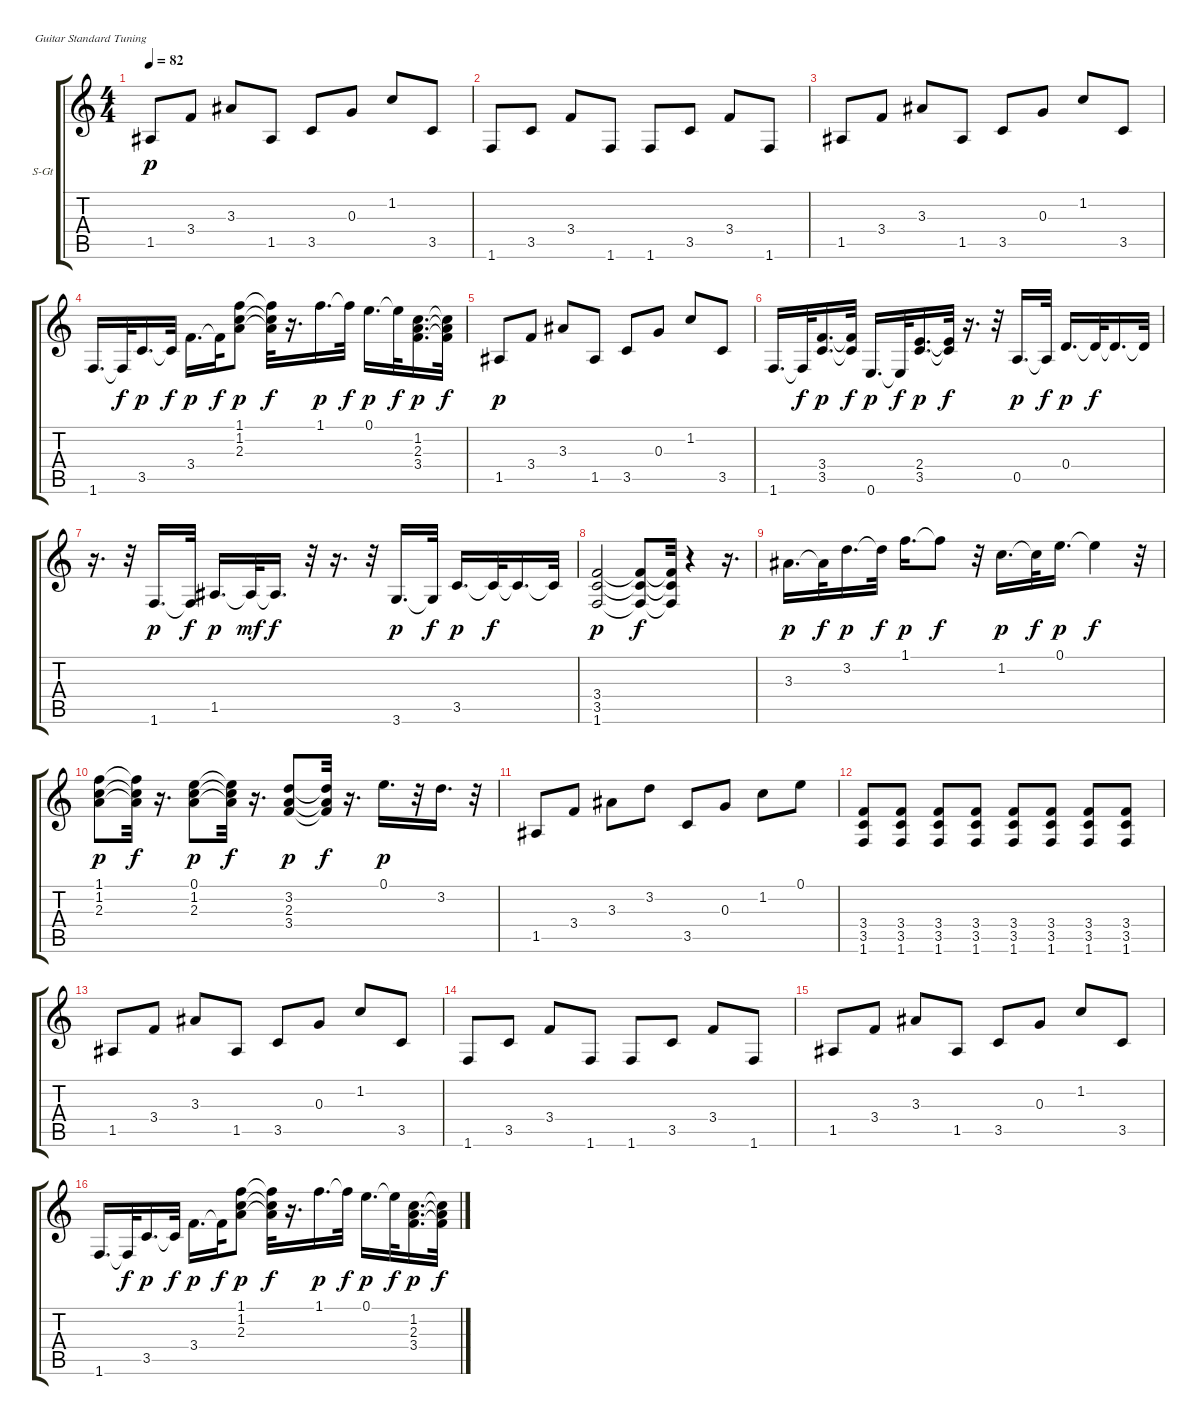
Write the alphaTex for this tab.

\bracketExtendMode groupsimilarinstruments
\firstSystemTrackNameOrientation horizontal
\otherSystemsTrackNameOrientation horizontal
\track ("木吉他" "S-Gt") {instrument acousticguitarsteel}
\staff {score tabs}
\tuning (E4 B3 G3 D3 A2 E2)
\ts (4 4)
\tempo 82
\clef g2
\ks c
1.5.8{dy p} 3.4.8 3.3.8 1.5.8 3.5.8 0.3.8 1.2.8 3.5.8 |
1.6.8 3.5.8 3.4.8 1.6.8 1.6.8 3.5.8 3.4.8 1.6.8 |
1.5.8 3.4.8 3.3.8 1.5.8 3.5.8 0.3.8 1.2.8 3.5.8 |
1.6.16{d} 1.6{t}.32{dy f} 3.5.16{d dy p} 3.5{t}.32{dy f} 3.4.16{d dy p} 3.4{t}.32{dy f} (1.1 1.2 2.3).8{dy p} (1.1{t} 1.2{t} 2.3{t}).32{dy f} r.16{d} 1.1.16{d dy p} 1.1{t}.32{dy f} 0.1.16{d dy p} 0.1{t}.32{dy f} (1.2 2.3 3.4).16{d dy p} (1.2{t} 2.3{t} 3.4{t}).32{dy f} |
1.5.8{dy p} 3.4.8 3.3.8 1.5.8 3.5.8 0.3.8 1.2.8 3.5.8 |
1.6.16{d} 1.6{t}.32{dy f} (3.4 3.5).16{d dy p} (3.4{t} 3.5{t}).32{dy f} 0.6.16{d dy p} 0.6{t}.32{dy f} (2.4 3.5).16{d dy p} (2.4{t} 3.5{t}).32{dy f} r.16{d} r.32 0.5.16{d dy p} 0.5{t}.32{dy f} 0.4.16{d dy p} 0.4{t}.32{dy f} 0.4{t}.16{d} 0.4{t}.32 |
r.16{d} r.32 1.6.16{d dy p} 1.6{t}.32{dy f} 1.5.16{d dy p} 1.5{t}.32{dy mf} 1.5{t}.16{d dy f} r.32 r.16{d} r.32 3.6.16{d dy p} 3.6{t}.32{dy f} 3.5.16{d dy p} 3.5{t}.32{dy f} 3.5{t}.16{d} 3.5{t}.32 |
(3.4 3.5 1.6).2{dy p} (3.4{t} 3.5{t} 1.6{t}).8{dy f} (3.4{t} 3.5{t} 1.6{t}).32 r.4 r.16{d} |
3.3.16{d dy p} 3.3{t}.32{dy f} 3.2.16{d dy p} 3.2{t}.32{dy f} 1.1.16{d dy p} 1.1{t}.8{dy f} r.32 1.2.16{d dy p} 1.2{t}.32{dy f} 0.1.16{d dy p} 0.1{t}.4{dy f} r.32 |
(1.1 1.2 2.3).8{dy p} (1.1{t} 1.2{t} 2.3{t}).32{dy f} r.16{d} (0.1 1.2 2.3).8{dy p} (0.1{t} 1.2{t} 2.3{t}).32{dy f} r.16{d} (3.2 2.3 3.4).8{dy p} (3.2{t} 2.3{t} 3.4{t}).32{dy f} r.16{d} 0.1.16{d dy p} r.32 3.2.16{d} r.32 |
1.5.8 3.4.8 3.3.8 3.2.8 3.5.8 0.3.8 1.2.8 0.1.8 |
(3.4 3.5 1.6).8 (3.4 3.5 1.6).8 (3.4 3.5 1.6).8 (3.4 3.5 1.6).8 (3.4 3.5 1.6).8 (3.4 3.5 1.6).8 (3.4 3.5 1.6).8 (3.4 3.5 1.6).8 |
1.5.8 3.4.8 3.3.8 1.5.8 3.5.8 0.3.8 1.2.8 3.5.8 |
1.6.8 3.5.8 3.4.8 1.6.8 1.6.8 3.5.8 3.4.8 1.6.8 |
1.5.8 3.4.8 3.3.8 1.5.8 3.5.8 0.3.8 1.2.8 3.5.8 |
1.6.16{d} 1.6{t}.32{dy f} 3.5.16{d dy p} 3.5{t}.32{dy f} 3.4.16{d dy p} 3.4{t}.32{dy f} (1.1 1.2 2.3).8{dy p} (1.1{t} 1.2{t} 2.3{t}).32{dy f} r.16{d} 1.1.16{d dy p} 1.1{t}.32{dy f} 0.1.16{d dy p} 0.1{t}.32{dy f} (1.2 2.3 3.4).16{d dy p} (1.2{t} 2.3{t} 3.4{t}).32{dy f}
